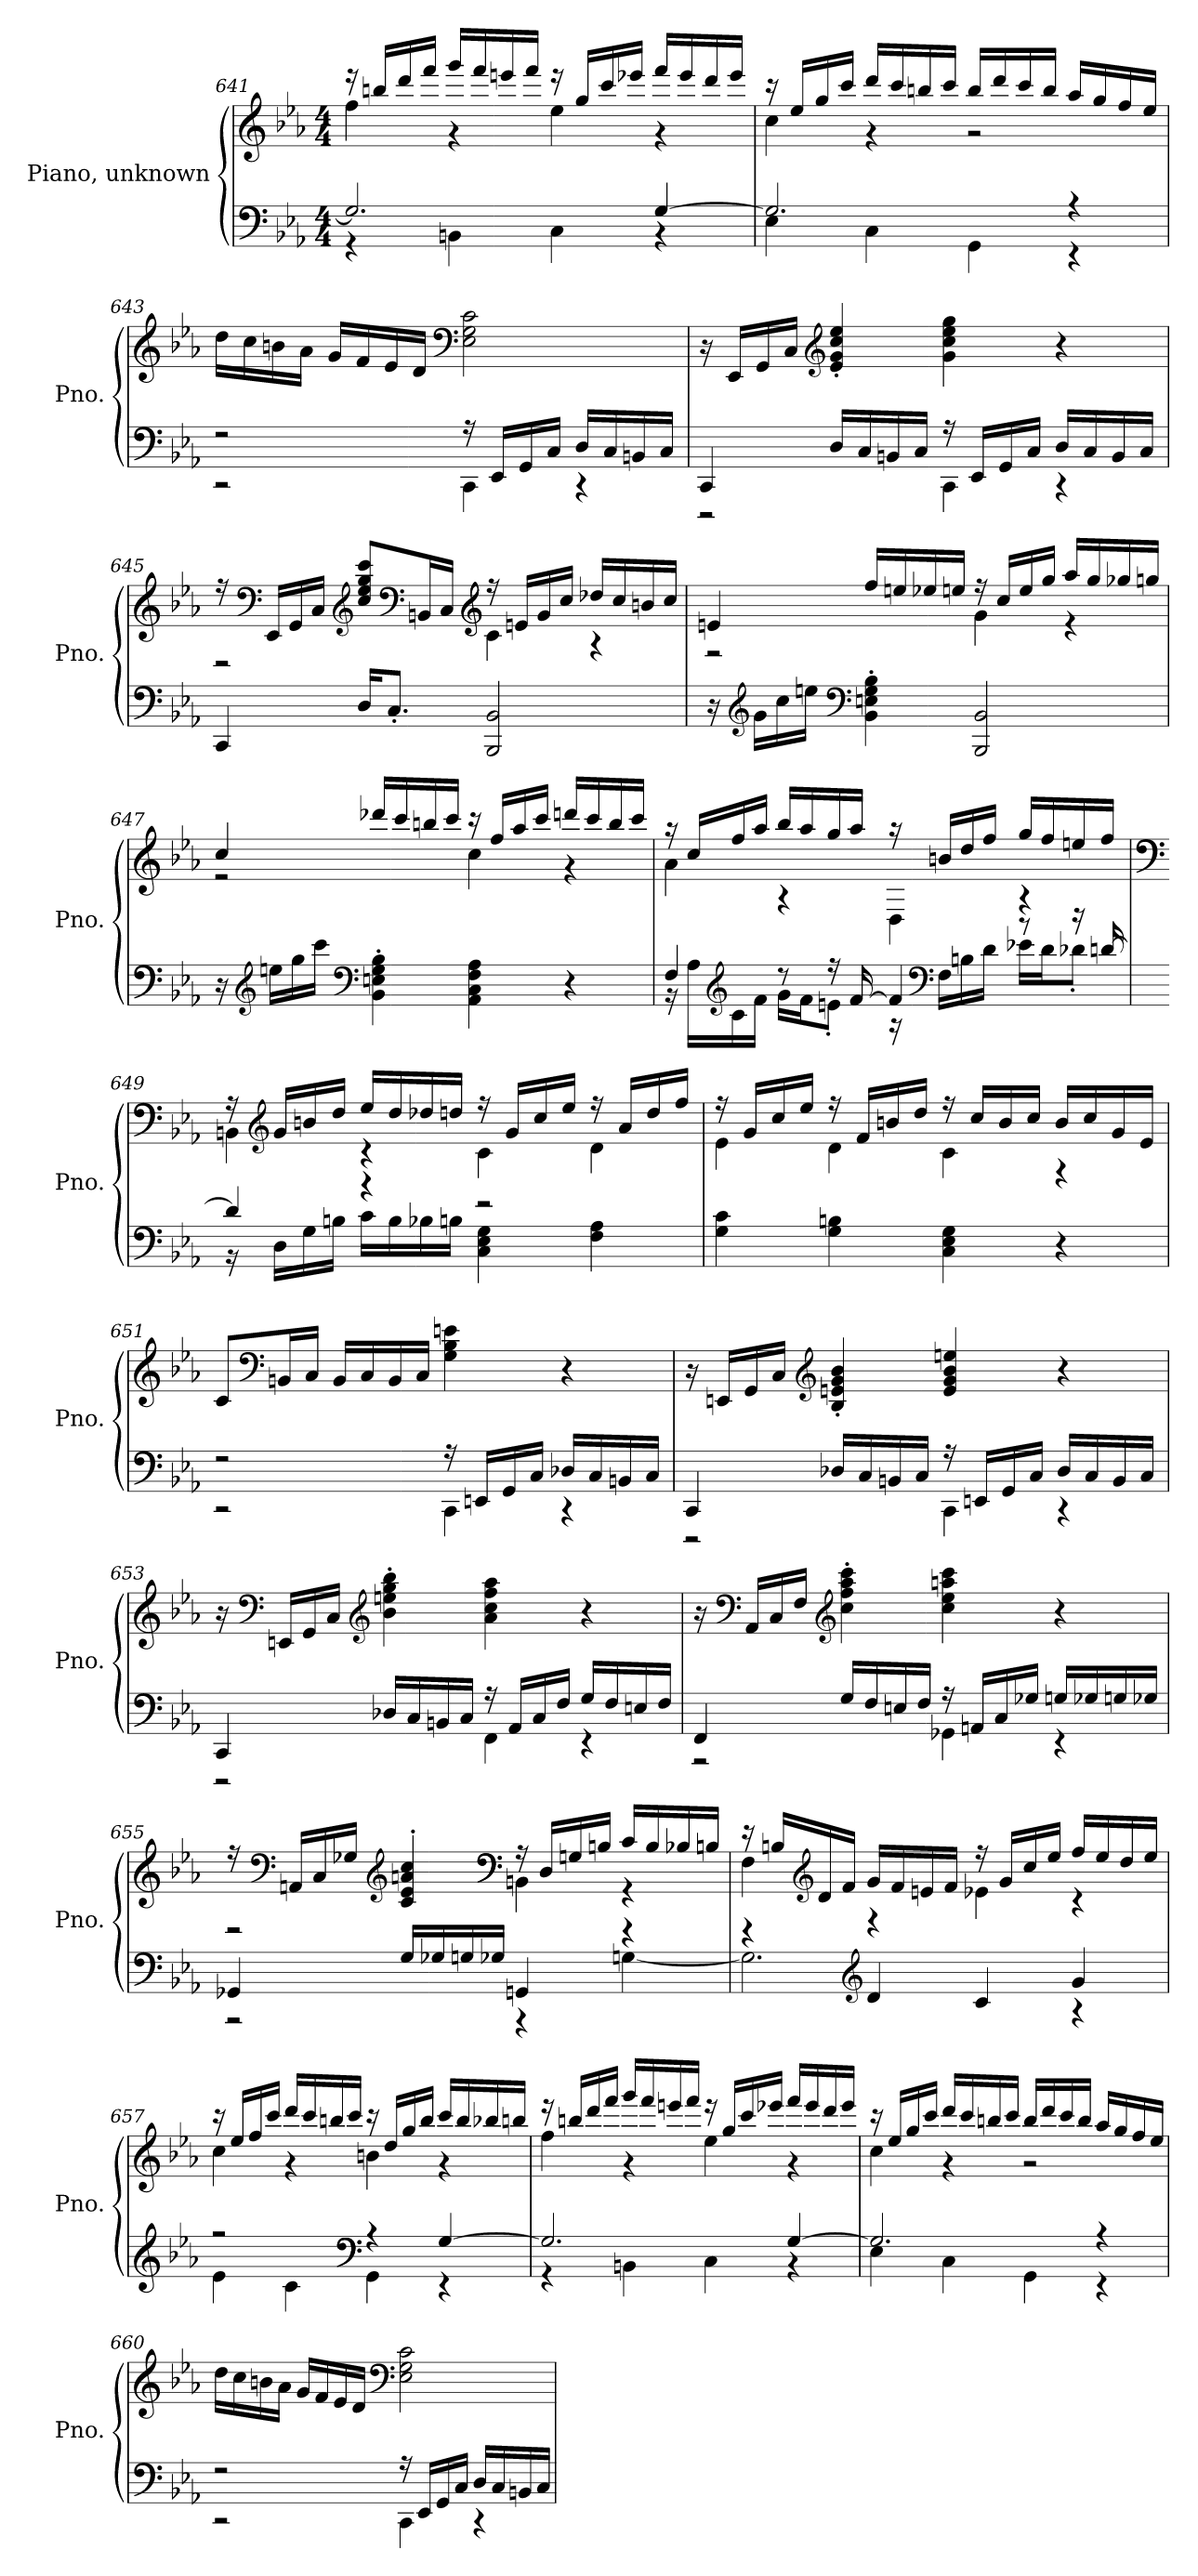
**kern	**kern
*part1	*part1
*staff2	*staff1
*I"Piano, unknown	*
*I'Pno.	*
!!LO:LB:g=z
*clefF4	*clefG2
*k[b-e-a-]	*k[b-e-a-]
*M4/4	*M4/4
=641	=641
*^	*^
2.G/]	4r	16r	4ff\
.	.	16bbn/LL	.
.	.	16ddd/	.
.	.	16fff/JJ	.
.	4BBn\	16ggg/LL	4r
.	.	16fff/	.
.	.	16eeen/	.
.	.	16fff/JJ	.
.	4C\	16r	4ee-\
.	.	16gg/LL	.
.	.	16ccc/	.
.	.	16eee-X/JJ	.
[4G/	4r	16fff/LL	4r
.	.	16eee-/	.
.	.	16ddd/	.
.	.	16eee-/JJ	.
=642	=642	=642	=642
2.G/]	4E-\	16r	4cc\
.	.	16ee-/LL	.
.	.	16gg/	.
.	.	16ccc/JJ	.
.	4C\	16ddd/LL	4r
.	.	16ccc/	.
.	.	16bbn/	.
.	.	16ccc/JJ	.
.	4GG\	16bb/LL	2r
.	.	16ddd/	.
.	.	16ccc/	.
.	.	16bb/JJ	.
4r	4r	16aa-/LL	.
.	.	16gg/	.
.	.	16ff/	.
.	.	16ee-/JJ	.
*	*	*v	*v
!!LO:PB:g=z
=643	=643	=643
2r	2r	16dd\LL
.	.	16cc\
.	.	16bn\
.	.	16a-\JJ
.	.	16g/LL
.	.	16f/
.	.	16e-/
.	.	16d/JJ
*	*	*clefF4
16r	4CC\	2E-\ 2G\ 2c\
16EE-/LL	.	.
16GG/	.	.
16C/JJ	.	.
16D/LL	4r	.
16C/	.	.
16BBn/	.	.
16C/JJ	.	.
=644	=644	=644
4CC/	2r	16r
.	.	16EE-/LL
.	.	16GG/
.	.	16C/JJ
*	*	*clefG2
16D/LL	.	4e-/' 4g/' 4cc/' 4ee-/'
16C/	.	.
16BBn/	.	.
16C/JJ	.	.
16r	4CC\	4g\ 4cc\ 4ee-\ 4gg\
16EE-/LL	.	.
16GG/	.	.
16C/JJ	.	.
16D/LL	4r	4r
16C/	.	.
16BB/	.	.
16C/JJ	.	.
*v	*v	*
!!LO:LB:g=z
=645	=645
*	*^
4CC/	16r	2r
*	*clefF4	*
.	16EE-/LL	.
.	16GG/	.
.	16C/JJ	.
*	*clefG2	*
16D/KL	8cc/ 8ee-/ 8gg/ 8ccc/L	.
8.C'/J	.	.
*	*clefF4	*
.	16BBn/L	.
.	16C/JJ	.
*	*clefG2	*
2BBB-/ 2BB-/	16r	4c\
.	16en/LL	.
.	16g/	.
.	16cc/JJ	.
.	16dd-X/LL	4r
.	16cc/	.
.	16bn/	.
.	16cc/JJ	.
!!LO:LB:g=z	!!
=646	=646	=646
16r	4en/	2r
*clefG2	*	*
16g\LL	.	.
16cc\	.	.
16een\JJ	.	.
*clefF4	*	*
4BB-\' 4En\' 4G\' 4B-\'	16ff/LL	.
.	16een/	.
.	16ee-X/	.
.	16een/JJ	.
2BBB-/ 2BB-/	16r	4g\
.	16cc/LL	.
.	16ee/	.
.	16gg/JJ	.
.	16aa-/LL	4r
.	16gg/	.
.	16gg-X/	.
.	16ggn/JJ	.
!!LO:LB:g=z	!!
=647	=647	=647
16r	4cc/	2r
*clefG2	*	*
16een\LL	.	.
16gg\	.	.
16ccc\JJ	.	.
*clefF4	*	*
4BB-\' 4En\' 4G\' 4B-\'	16ddd-X/LL	.
.	16ccc/	.
.	16bbn/	.
.	16ccc/JJ	.
4AA-\ 4C\ 4F\ 4A-\	16r	4cc\
.	16ff/LL	.
.	16aa-/	.
.	16ccc/JJ	.
4r	16dddn/LL	4r
.	16ccc/	.
.	16bb/	.
.	16ccc/JJ	.
!!LO:LB:g=z	!!
=648	=648	=648
*^	*	*
4F/	16r	16r	4a-\
.	16A-\LL	16cc/LL	.
*clefG2	*	*	*
.	16c\	16ff/	.
.	16f\JJ	16aa-/JJ	.
8r	16g\LL	16bb-/LL	4r
.	16f\J	16aa-/	.
16r	8en'\J	16gg/	.
[16f/	.	16aa-/JJ	.
4f/]	16r	16r	4D\
*clefF4	*	*	*
.	16F\LL	16bn/LL	.
.	16Bn\	16dd/	.
.	16d\JJ	16ff/JJ	.
8r	16e-X\LL	16gg/LL	4r
.	16d\J	16ff/	.
16r	8d-X'\J	16een/	.
[16dn/	.	16ff/JJ	.
!!LO:LB:g=z	!!
=649	=649	=649	=649
*	*	*clefF4	*
4d/]	16r	16r	4BBn\
*	*	*clefG2	*
.	16D\LL	16g/LL	.
.	16G\	16bn/	.
.	16Bn\JJ	16dd/JJ	.
4r	16c\LL	16ee-/LL	4r
.	16B\	16dd/	.
.	16B-X\	16dd-X/	.
.	16Bn\JJ	16ddn/JJ	.
2r	4C\ 4E-\ 4G\	16r	4c\
.	.	16g/LL	.
.	.	16cc/	.
.	.	16ee-/JJ	.
.	4F\ 4A-\	16r	4d\
.	.	16a-/LL	.
.	.	16dd/	.
.	.	16ff/JJ	.
*v	*v	*	*
=650	=650	=650
4G\ 4c\	16r	4e-\
.	16g/LL	.
.	16cc/	.
.	16ee-/JJ	.
4G\ 4Bn\	16r	4d\
.	16f/LL	.
.	16bn/	.
.	16dd/JJ	.
4C\ 4E-\ 4G\	16r	4c\
.	16cc/LL	.
.	16b/	.
.	16cc/JJ	.
4r	16b/LL	4r
.	16cc/	.
.	16g/	.
.	16e-/JJ	.
*	*v	*v
!!LO:PB:g=z
=651	=651
*^	*
2r	2r	8c/L
*	*	*clefF4
.	.	16BBn/L
.	.	16C/JJ
.	.	16BB/LL
.	.	16C/
.	.	16BB/
.	.	16C/JJ
16r	4CC\	4G\ 4B-\ 4en\
16EEn/LL	.	.
16GG/	.	.
16C/JJ	.	.
16D-X/LL	4r	4r
16C/	.	.
16BBn/	.	.
16C/JJ	.	.
=652	=652	=652
4CC/	2r	16r
.	.	16EEn/LL
.	.	16GG/
.	.	16C/JJ
*	*	*clefG2
16D-X/LL	.	4B-/' 4en/' 4g/' 4b-/'
16C/	.	.
16BBn/	.	.
16C/JJ	.	.
16r	4CC\	4e/ 4g/ 4b-/ 4een/
16EEn/LL	.	.
16GG/	.	.
16C/JJ	.	.
16D-/LL	4r	4r
16C/	.	.
16BB/	.	.
16C/JJ	.	.
!!LO:LB:g=z
=653	=653	=653
4CC/	2r	16r
*	*	*clefF4
.	.	16EEn/LL
.	.	16GG/
.	.	16C/JJ
*	*	*clefG2
16D-X/LL	.	4b-\' 4een\' 4gg\' 4bb-\'
16C/	.	.
16BBn/	.	.
16C/JJ	.	.
16r	4FF\	4a-\ 4cc\ 4ff\ 4aa-\
16AA-/LL	.	.
16C/	.	.
16F/JJ	.	.
16G/LL	4r	4r
16F/	.	.
16En/	.	.
16F/JJ	.	.
!!LO:LB:g=z
=654	=654	=654
4FF/	2r	16r
*	*	*clefF4
.	.	16AA-/LL
.	.	16C/
.	.	16F/JJ
*	*	*clefG2
16G/LL	.	4cc\' 4ff\' 4aa-\' 4ccc\'
16F/	.	.
16En/	.	.
16F/JJ	.	.
16r	4GG-X\	4cc\ 4ee-\ 4aan\ 4ccc\
16AAn/LL	.	.
16C/	.	.
16G-X/JJ	.	.
16Gn/LL	4r	4r
16G-X/	.	.
16Gn/	.	.
16G-X/JJ	.	.
!!LO:LB:g=z
=655	=655	=655
*	*	*^
4GG-X/	2r	16r	2r
*	*	*clefF4	*
.	.	16AAn/LL	.
.	.	16C/	.
.	.	16G-X/JJ	.
*	*	*clefG2	*
16G/LL	.	4c/' 4e-/' 4an/' 4cc/'	.
16G-X/	.	.	.
16Gn/	.	.	.
16G-X/JJ	.	.	.
*	*	*clefF4	*
4GGn/	4r	16r	4BBn\
.	.	16D/LL	.
.	.	16Gn/	.
.	.	16Bn/JJ	.
4r	[4Gn\	16c/LL	4r
.	.	16B/	.
.	.	16B-X/	.
.	.	16Bn/JJ	.
!!LO:LB:g=z	!!
=656	=656	=656	=656
4r	2.G\]	16r	4F\
.	.	16Bn/LL	.
*	*	*clefG2	*
.	.	16d/	.
.	.	16f/JJ	.
*clefG2	*	*	*
4d/	.	16g/LL	4r
.	.	16f/	.
.	.	16en/	.
.	.	16f/JJ	.
4c/	.	16r	4e-X\
.	.	16g/LL	.
.	.	16cc/	.
.	.	16ee-/JJ	.
4g/	4r	16ff/LL	4r
.	.	16ee-/	.
.	.	16dd/	.
.	.	16ee-/JJ	.
=657	=657	=657	=657
2r	4e-\	16r	4cc\
.	.	16ee-/LL	.
.	.	16ff/	.
.	.	16ccc/JJ	.
.	4c\	16ddd/LL	4r
.	.	16ccc/	.
.	.	16bbn/	.
.	.	16ccc/JJ	.
*clefF4	*	*	*
4r	4GG\	16r	4bn\
.	.	16dd/LL	.
.	.	16gg/	.
.	.	16bb/JJ	.
[4G/	4r	16ccc/LL	4r
.	.	16bb/	.
.	.	16bb-X/	.
.	.	16bbn/JJ	.
!!LO:LB:g=z	!!
=658	=658	=658	=658
2.G/]	4r	16r	4ff\
.	.	16bbn/LL	.
.	.	16ddd/	.
.	.	16fff/JJ	.
.	4BBn\	16ggg/LL	4r
.	.	16fff/	.
.	.	16eeen/	.
.	.	16fff/JJ	.
.	4C\	16r	4ee-\
.	.	16gg/LL	.
.	.	16ccc/	.
.	.	16eee-X/JJ	.
[4G/	4r	16fff/LL	4r
.	.	16eee-/	.
.	.	16ddd/	.
.	.	16eee-/JJ	.
=659	=659	=659	=659
2.G/]	4E-\	16r	4cc\
.	.	16ee-/LL	.
.	.	16gg/	.
.	.	16ccc/JJ	.
.	4C\	16ddd/LL	4r
.	.	16ccc/	.
.	.	16bbn/	.
.	.	16ccc/JJ	.
.	4GG\	16bb/LL	2r
.	.	16ddd/	.
.	.	16ccc/	.
.	.	16bb/JJ	.
4r	4r	16aa-/LL	.
.	.	16gg/	.
.	.	16ff/	.
.	.	16ee-/JJ	.
*	*	*v	*v
!!LO:PB:g=z
=660	=660	=660
2r	2r	16dd\LL
.	.	16cc\
.	.	16bn\
.	.	16a-\JJ
.	.	16g/LL
.	.	16f/
.	.	16e-/
.	.	16d/JJ
*	*	*clefF4
16r	4CC\	2E-\ 2G\ 2c\
16EE-/LL	.	.
16GG/	.	.
16C/JJ	.	.
16D/LL	4r	.
16C/	.	.
16BBn/	.	.
16C/JJ	.	.
*v	*v	*
=	=
*-	*-
